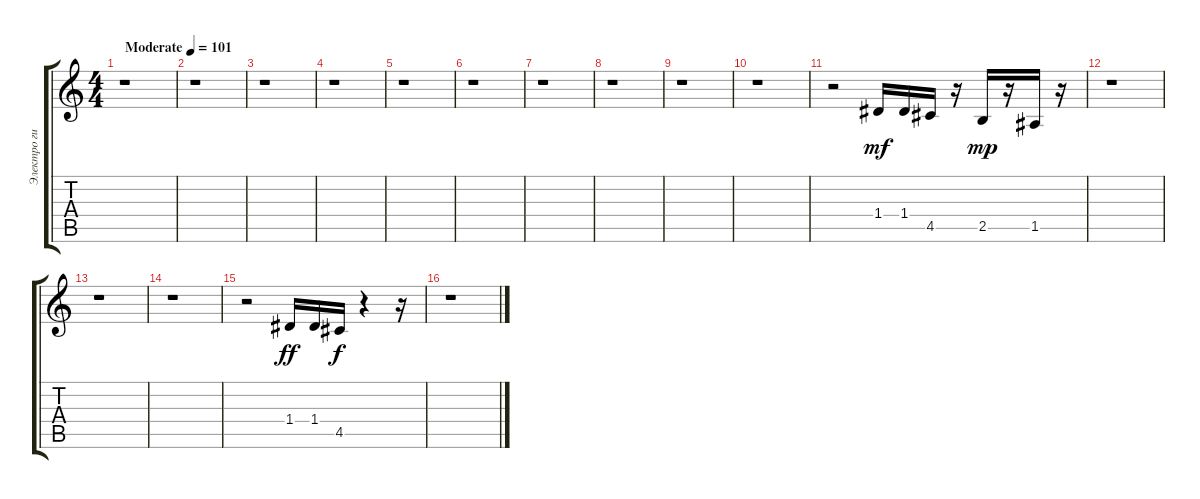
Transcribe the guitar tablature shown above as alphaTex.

\track ("Электро гитара" "Электро ги") {instrument electricguitarclean}
\staff {score tabs}
\tuning (E4 B3 G3 D3 A2 E2) {hide}
\ts (4 4)
\tempo (101 "Moderate")
\clef g2
\ks c
r.1{dy mf instrument electricguitarclean} |
r.1 |
r.1 |
r.1 |
r.1 |
r.1 |
r.1 |
r.1 |
r.1 |
r.1 |
r.2 1.4.16 1.4.16 4.5.16 r.16 2.5.16{dy mp} r.16 1.5.16 r.16 |
r.1 |
r.1 |
r.1 |
r.2 1.4.16{dy ff} 1.4.16 4.5.16{dy f} r.4 r.16 |
r.1
